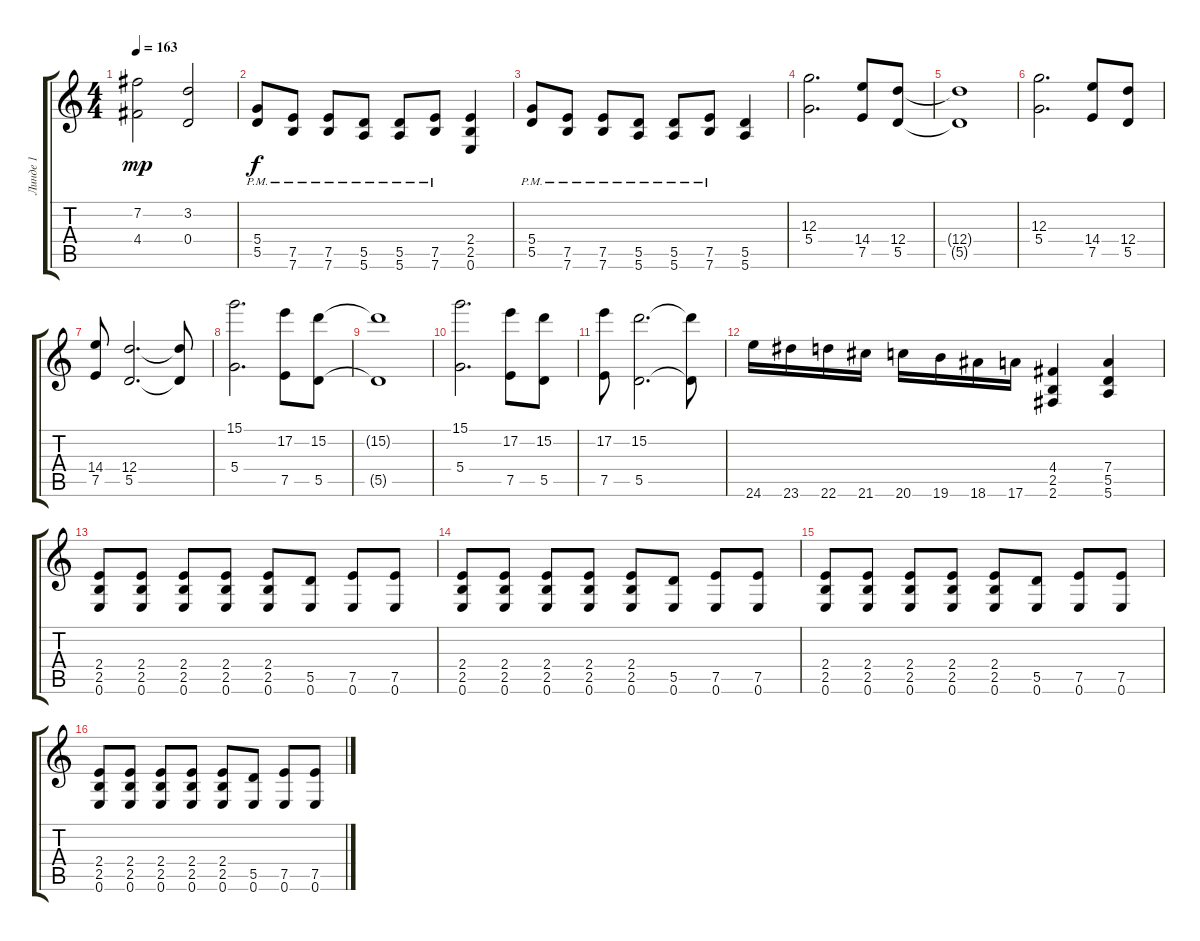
\track ("Линде 1" "Линде 1") {instrument distortionguitar}
\staff {score tabs}
\tuning (E4 B3 G3 D3 A2 E2) {hide}
\ts (4 4)
\tempo 163
\clef g2
\ks c
(7.2 4.4).2{dy mp} (3.2 0.4).2 |
(5.4{pm} 5.5{pm}).8{dy f} (7.5{pm} 7.6{pm}).8 (7.5{pm} 7.6{pm}).8 (5.5{pm} 5.6{pm}).8 (5.5{pm} 5.6{pm}).8 (7.5{pm} 7.6{pm}).8 (2.4 2.5 0.6).4 |
(5.4{pm} 5.5{pm}).8 (7.5{pm} 7.6{pm}).8 (7.5{pm} 7.6{pm}).8 (5.5{pm} 5.6{pm}).8 (5.5{pm} 5.6{pm}).8 (7.5{pm} 7.6{pm}).8 (5.5 5.6).4 |
(12.3 5.4).2{d} (14.4 7.5).8 (12.4 5.5).8 |
(12.4{t} 5.5{t}).1 |
(12.3 5.4).2{d} (14.4 7.5).8 (12.4 5.5).8 |
(14.4 7.5).8 (12.4 5.5).2{d} (12.4{t} 5.5{t}).8 |
(15.1 5.4).2{d} (17.2 7.5).8 (15.2 5.5).8 |
(15.2{t} 5.5{t}).1 |
(15.1 5.4).2{d} (17.2 7.5).8 (15.2 5.5).8 |
(17.2 7.5).8 (15.2 5.5).2{d} (15.2{t} 5.5{t}).8 |
24.6.16{instrument guitarfretnoise} 23.6.16 22.6.16 21.6.16 20.6.16 19.6.16 18.6.16 17.6.16 (4.4 2.5 2.6).4{instrument distortionguitar} (7.4 5.5 5.6).4 |
(2.4 2.5 0.6).8 (2.4 2.5 0.6).8 (2.4 2.5 0.6).8 (2.4 2.5 0.6).8 (2.4 2.5 0.6).8 (5.5 0.6).8 (7.5 0.6).8 (7.5 0.6).8 |
(2.4 2.5 0.6).8 (2.4 2.5 0.6).8 (2.4 2.5 0.6).8 (2.4 2.5 0.6).8 (2.4 2.5 0.6).8 (5.5 0.6).8 (7.5 0.6).8 (7.5 0.6).8 |
(2.4 2.5 0.6).8 (2.4 2.5 0.6).8 (2.4 2.5 0.6).8 (2.4 2.5 0.6).8 (2.4 2.5 0.6).8 (5.5 0.6).8 (7.5 0.6).8 (7.5 0.6).8 |
(2.4 2.5 0.6).8 (2.4 2.5 0.6).8 (2.4 2.5 0.6).8 (2.4 2.5 0.6).8 (2.4 2.5 0.6).8 (5.5 0.6).8 (7.5 0.6).8 (7.5 0.6).8
